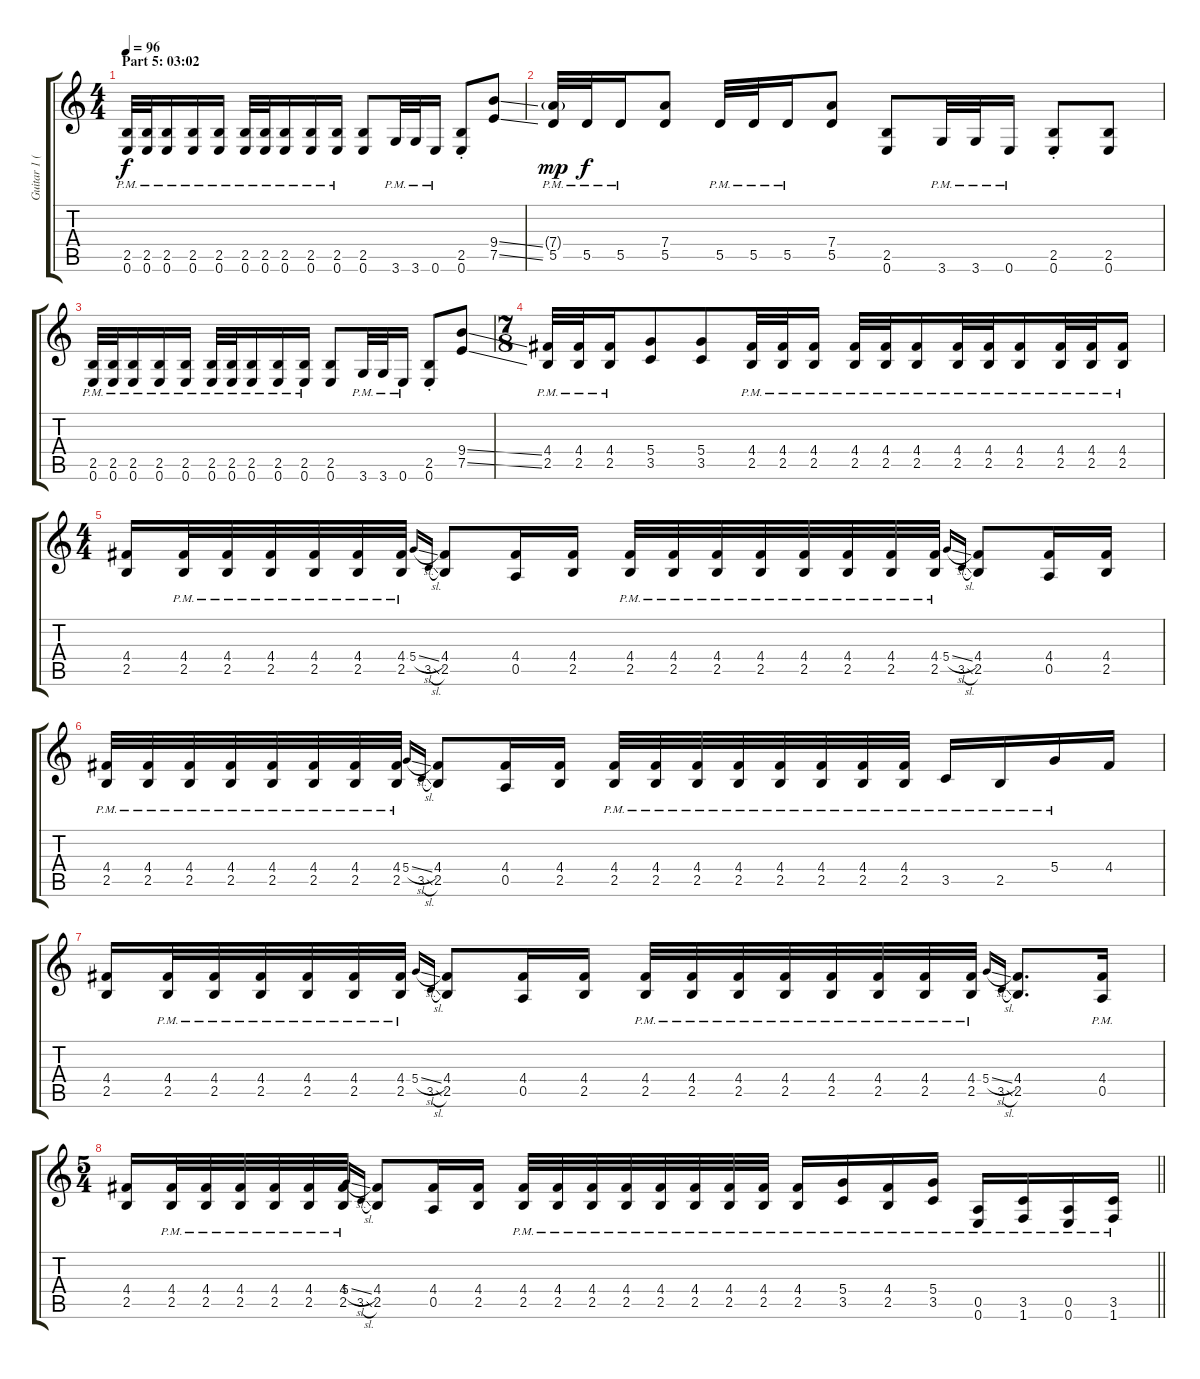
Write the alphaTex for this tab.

\track ("Guitar 1 (Distortion)" "Guitar 1 (") {instrument distortionguitar}
\staff {score tabs}
\tuning (E4 B3 G3 D3 A2 E2) {hide}
\ts (4 4)
\section ("" "Part 5: 03:02")
\tempo 96
\clef g2
\ks c
(2.5{pm} 0.6{pm}).32{dy f} (2.5{pm} 0.6{pm}).32 (2.5{pm} 0.6{pm}).16 (2.5{pm} 0.6{pm}).16 (2.5{pm} 0.6{pm}).16 (2.5{pm} 0.6{pm}).32 (2.5{pm} 0.6{pm}).32 (2.5{pm} 0.6{pm}).16 (2.5{pm} 0.6{pm}).16 (2.5{pm} 0.6{pm}).16 (2.5 0.6).8 3.6{pm}.32 3.6{pm}.32 0.6{pm}.16 (2.5{st} 0.6{st}).8 (9.4{ss} 7.5{ss}).8 |
(7.4{g pm} 5.5{pm}).32{dy mp} 5.5{pm}.32{dy f} 5.5{pm}.16 (7.4 5.5).8 5.5{pm}.32 5.5{pm}.32 5.5{pm}.16 (7.4 5.5).8 (2.5 0.6).8 3.6{pm}.32 3.6{pm}.32 0.6{pm}.16 (2.5{st} 0.6{st}).8 (2.5 0.6).8 |
(2.5{pm} 0.6{pm}).32 (2.5{pm} 0.6{pm}).32 (2.5{pm} 0.6{pm}).16 (2.5{pm} 0.6{pm}).16 (2.5{pm} 0.6{pm}).16 (2.5{pm} 0.6{pm}).32 (2.5{pm} 0.6{pm}).32 (2.5{pm} 0.6{pm}).16 (2.5{pm} 0.6{pm}).16 (2.5{pm} 0.6{pm}).16 (2.5 0.6).8 3.6{pm}.32 3.6{pm}.32 0.6{pm}.16 (2.5{st} 0.6{st}).8 (9.4{ss} 7.5{ss}).8 |
\ts (7 8)
(4.4{pm} 2.5{pm}).32 (4.4{pm} 2.5{pm}).32 (4.4{pm} 2.5{pm}).16 (5.4 3.5).8 (5.4 3.5).8 (4.4{pm} 2.5{pm}).32 (4.4{pm} 2.5{pm}).32 (4.4{pm} 2.5{pm}).16 (4.4{pm} 2.5{pm}).32 (4.4{pm} 2.5{pm}).32 (4.4{pm} 2.5{pm}).16 (4.4{pm} 2.5{pm}).32 (4.4{pm} 2.5{pm}).32 (4.4{pm} 2.5{pm}).16 (4.4{pm} 2.5{pm}).32 (4.4{pm} 2.5{pm}).32 (4.4{pm} 2.5{pm}).16 |
\ts (4 4)
(4.4 2.5).16 (4.4{pm} 2.5{pm}).32 (4.4{pm} 2.5{pm}).32 (4.4{pm} 2.5{pm}).32 (4.4{pm} 2.5{pm}).32 (4.4{pm} 2.5{pm}).32 (4.4{pm} 2.5{pm}).32 5.4{sl}.16{gr onbeat} 3.5{sl}.16{gr onbeat} (4.4 2.5).8 (4.4 0.5).16 (4.4 2.5).16 (4.4{pm} 2.5{pm}).32 (4.4{pm} 2.5{pm}).32 (4.4{pm} 2.5{pm}).32 (4.4{pm} 2.5{pm}).32 (4.4{pm} 2.5{pm}).32 (4.4{pm} 2.5{pm}).32 (4.4{pm} 2.5{pm}).32 (4.4{pm} 2.5{pm}).32 5.4{sl}.16{gr onbeat} 3.5{sl}.16{gr onbeat} (4.4 2.5).8 (4.4 0.5).16 (4.4 2.5).16 |
(4.4{pm} 2.5{pm}).32 (4.4{pm} 2.5{pm}).32 (4.4{pm} 2.5{pm}).32 (4.4{pm} 2.5{pm}).32 (4.4{pm} 2.5{pm}).32 (4.4{pm} 2.5{pm}).32 (4.4{pm} 2.5{pm}).32 (4.4{pm} 2.5{pm}).32 5.4{sl}.16{gr onbeat} 3.5{sl}.16{gr onbeat} (4.4 2.5).8 (4.4 0.5).16 (4.4 2.5).16 (4.4{pm} 2.5{pm}).32 (4.4{pm} 2.5{pm}).32 (4.4{pm} 2.5{pm}).32 (4.4{pm} 2.5{pm}).32 (4.4{pm} 2.5{pm}).32 (4.4{pm} 2.5{pm}).32 (4.4{pm} 2.5{pm}).32 (4.4{pm} 2.5{pm}).32 3.5{pm}.16 2.5{pm}.16 5.4{pm}.16 4.4.16 |
(4.4 2.5).16 (4.4{pm} 2.5{pm}).32 (4.4{pm} 2.5{pm}).32 (4.4{pm} 2.5{pm}).32 (4.4{pm} 2.5{pm}).32 (4.4{pm} 2.5{pm}).32 (4.4{pm} 2.5{pm}).32 5.4{sl}.16{gr onbeat} 3.5{sl}.16{gr onbeat} (4.4 2.5).8 (4.4 0.5).16 (4.4 2.5).16 (4.4{pm} 2.5{pm}).32 (4.4{pm} 2.5{pm}).32 (4.4{pm} 2.5{pm}).32 (4.4{pm} 2.5{pm}).32 (4.4{pm} 2.5{pm}).32 (4.4{pm} 2.5{pm}).32 (4.4{pm} 2.5{pm}).32 (4.4{pm} 2.5{pm}).32 5.4{sl}.16{gr onbeat} 3.5{sl}.16{gr onbeat} (4.4 2.5).8{d} (4.4{pm} 0.5{pm}).16 |
\ts (5 4)
\barLineRight lightlight
(4.4 2.5).16 (4.4{pm} 2.5{pm}).32 (4.4{pm} 2.5{pm}).32 (4.4{pm} 2.5{pm}).32 (4.4{pm} 2.5{pm}).32 (4.4{pm} 2.5{pm}).32 (4.4{pm} 2.5{pm}).32 5.4{sl}.16{gr onbeat} 3.5{sl}.16{gr onbeat} (4.4 2.5).8 (4.4 0.5).16 (4.4 2.5).16 (4.4{pm} 2.5{pm}).32 (4.4{pm} 2.5{pm}).32 (4.4{pm} 2.5{pm}).32 (4.4{pm} 2.5{pm}).32 (4.4{pm} 2.5{pm}).32 (4.4{pm} 2.5{pm}).32 (4.4{pm} 2.5{pm}).32 (4.4{pm} 2.5{pm}).32 (4.4{pm} 2.5{pm}).16 (5.4{pm} 3.5{pm}).16 (4.4{pm} 2.5{pm}).16 (5.4{pm} 3.5{pm}).16 (0.5{pm} 0.6{pm}).16 (3.5{pm} 1.6{pm}).16 (0.5{pm} 0.6{pm}).16 (3.5{pm} 1.6{pm}).16
